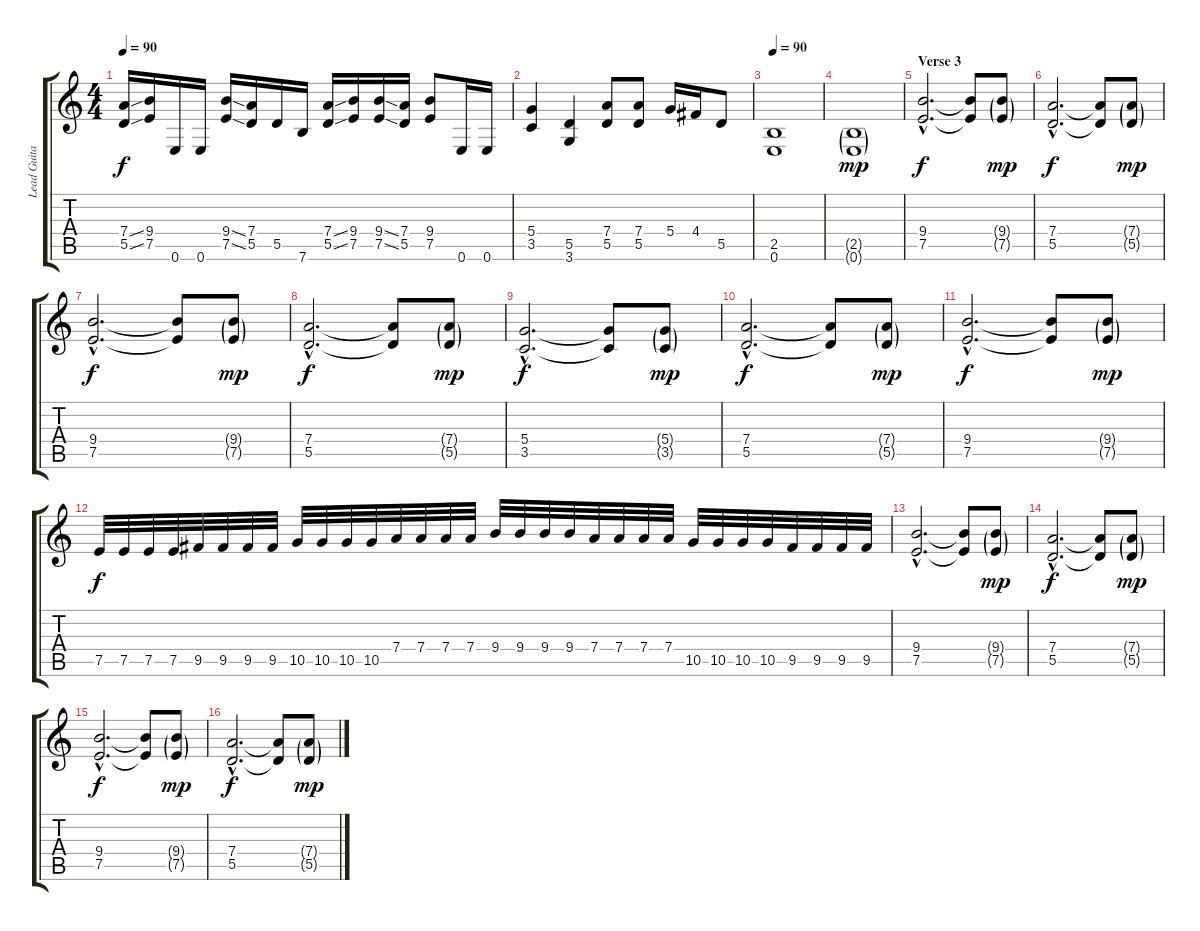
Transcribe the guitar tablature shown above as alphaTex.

\track ("Lead Guitar" "Lead Guita") {instrument distortionguitar}
\staff {score tabs}
\tuning (E4 B3 G3 D3 A2 E2) {hide}
\ts (4 4)
\tempo 90
\clef g2
\ks c
(7.4{ss} 5.5{ss}).16{dy f} (9.4 7.5).16 0.6.16 0.6.16 (9.4{ss} 7.5{ss}).16 (7.4 5.5).16 5.5.16 7.6.16 (7.4{ss} 5.5{ss}).16 (9.4 7.5).16 (9.4{ss} 7.5{ss}).16 (7.4 5.5).16 (9.4 7.5).8 0.6.16 0.6.16 |
(5.4 3.5).4 (5.5 3.6).4 (7.4 5.5).8 (7.4 5.5).8 5.4.16 4.4.16 5.5.8 |
\tempo 90
(2.5 0.6).1 |
(2.5{g} 0.6{g}).1{dy mp} |
\section ("" "Verse 3")
(9.4{hac} 7.5{hac}).2{d dy f} (9.4{t} 7.5{t}).8 (9.4{g} 7.5{g}).8{dy mp} |
(7.4{hac} 5.5{hac}).2{d dy f} (7.4{t} 5.5{t}).8 (7.4{g} 5.5{g}).8{dy mp} |
(9.4{hac} 7.5{hac}).2{d dy f} (9.4{t} 7.5{t}).8 (9.4{g} 7.5{g}).8{dy mp} |
(7.4{hac} 5.5{hac}).2{d dy f} (7.4{t} 5.5{t}).8 (7.4{g} 5.5{g}).8{dy mp} |
(5.4{hac} 3.5{hac}).2{d dy f} (5.4{t} 3.5{t}).8 (5.4{g} 3.5{g}).8{dy mp} |
(7.4{hac} 5.5{hac}).2{d dy f} (7.4{t} 5.5{t}).8 (7.4{g} 5.5{g}).8{dy mp} |
(9.4{hac} 7.5{hac}).2{d dy f} (9.4{t} 7.5{t}).8 (9.4{g} 7.5{g}).8{dy mp} |
7.5.32{dy f} 7.5.32 7.5.32 7.5.32 9.5.32 9.5.32 9.5.32 9.5.32 10.5.32 10.5.32 10.5.32 10.5.32 7.4.32 7.4.32 7.4.32 7.4.32 9.4.32 9.4.32 9.4.32 9.4.32 7.4.32 7.4.32 7.4.32 7.4.32 10.5.32 10.5.32 10.5.32 10.5.32 9.5.32 9.5.32 9.5.32 9.5.32 |
(9.4{hac} 7.5{hac}).2{d} (9.4{t} 7.5{t}).8 (9.4{g} 7.5{g}).8{dy mp} |
(7.4{hac} 5.5{hac}).2{d dy f} (7.4{t} 5.5{t}).8 (7.4{g} 5.5{g}).8{dy mp} |
(9.4{hac} 7.5{hac}).2{d dy f} (9.4{t} 7.5{t}).8 (9.4{g} 7.5{g}).8{dy mp} |
(7.4{hac} 5.5{hac}).2{d dy f} (7.4{t} 5.5{t}).8 (7.4{g} 5.5{g}).8{dy mp}
